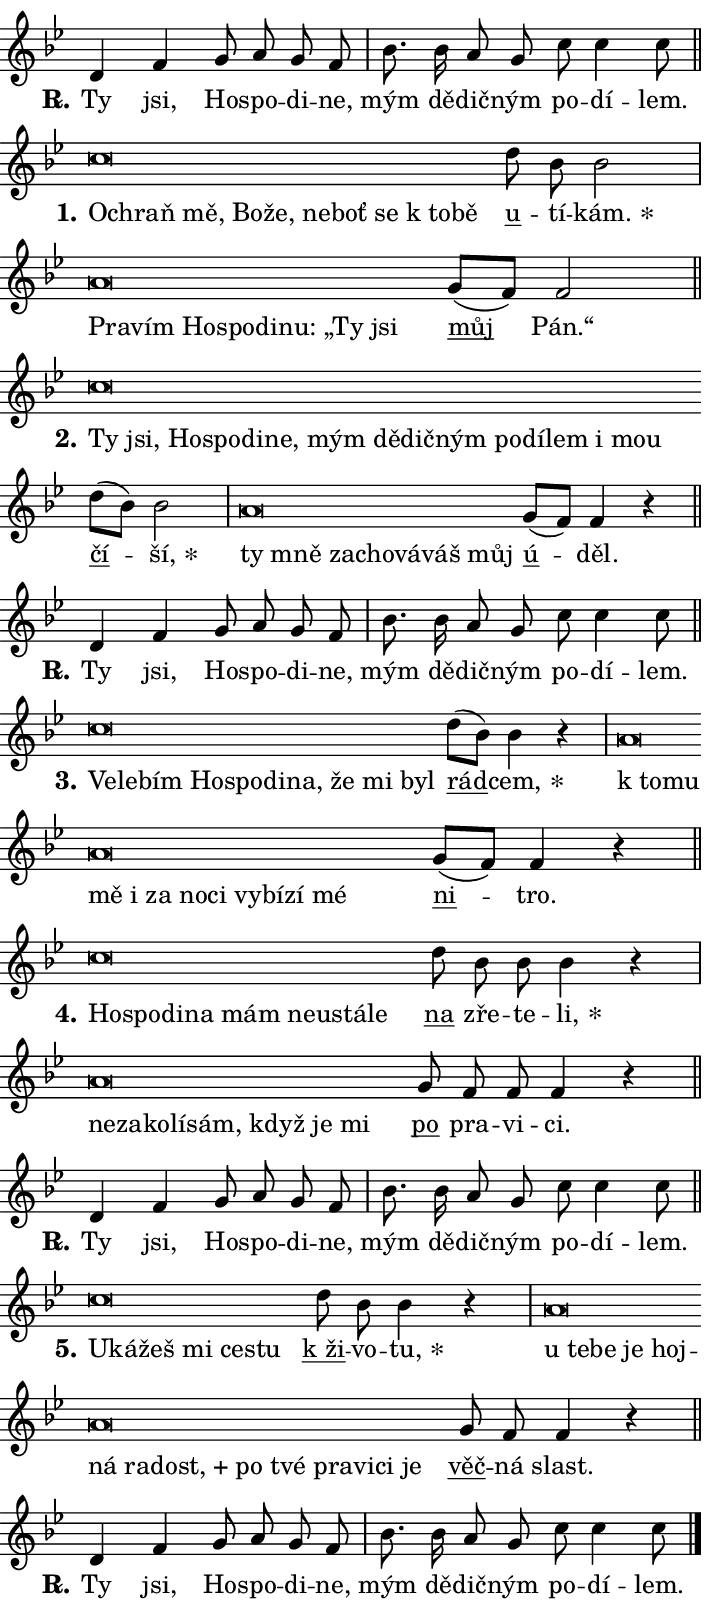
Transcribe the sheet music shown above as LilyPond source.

\version "2.24.0"
\header { tagline = "" }
\paper {
  indent = 0\cm
  top-margin = 0\cm
  right-margin = 0.13\cm % to fit lyric hyphens
  bottom-margin = 0\cm
  left-margin = 0\cm
  paper-width = 12\cm
  page-breaking = #ly:one-page-breaking
  system-system-spacing.basic-distance = #11
  score-system-spacing.basic-distance = #11
  ragged-last = ##f
}


%% Author: Thomas Morley
%% https://lists.gnu.org/archive/html/lilypond-user/2020-05/msg00002.html
#(define (line-position grob)
"Returns position of @var[grob} in current system:
   @code{'start}, if at first time-step
   @code{'end}, if at last time-step
   @code{'middle} otherwise
"
  (let* ((col (ly:item-get-column grob))
         (ln (ly:grob-object col 'left-neighbor))
         (rn (ly:grob-object col 'right-neighbor))
         (col-to-check-left (if (ly:grob? ln) ln col))
         (col-to-check-right (if (ly:grob? rn) rn col))
         (break-dir-left
           (and
             (ly:grob-property col-to-check-left 'non-musical #f)
             (ly:item-break-dir col-to-check-left)))
         (break-dir-right
           (and
             (ly:grob-property col-to-check-right 'non-musical #f)
             (ly:item-break-dir col-to-check-right))))
        (cond ((eqv? 1 break-dir-left) 'start)
              ((eqv? -1 break-dir-right) 'end)
              (else 'middle))))

#(define (tranparent-at-line-position vctor)
  (lambda (grob)
  "Relying on @code{line-position} select the relevant enry from @var{vctor}.
Used to determine transparency,"
    (case (line-position grob)
      ((end) (not (vector-ref vctor 0)))
      ((middle) (not (vector-ref vctor 1)))
      ((start) (not (vector-ref vctor 2))))))

noteHeadBreakVisibility =
#(define-music-function (break-visibility)(vector?)
"Makes @code{NoteHead}s transparent relying on @var{break-visibility}"
#{
  \override NoteHead.transparent =
    #(tranparent-at-line-position break-visibility)
#})

#(define delete-ledgers-for-transparent-note-heads
  (lambda (grob)
    "Reads whether a @code{NoteHead} is transparent.
If so this @code{NoteHead} is removed from @code{'note-heads} from
@var{grob}, which is supposed to be @code{LedgerLineSpanner}.
As a result ledgers are not printed for this @code{NoteHead}"
    (let* ((nhds-array (ly:grob-object grob 'note-heads))
           (nhds-list
             (if (ly:grob-array? nhds-array)
                 (ly:grob-array->list nhds-array)
                 '()))
           ;; Relies on the transparent-property being done before
           ;; Staff.LedgerLineSpanner.after-line-breaking is executed.
           ;; This is fragile ...
           (to-keep
             (remove
               (lambda (nhd)
                 (ly:grob-property nhd 'transparent #f))
               nhds-list)))
      ;; TODO find a better method to iterate over grob-arrays, similiar
      ;; to filter/remove etc for lists
      ;; For now rebuilt from scratch
      (set! (ly:grob-object grob 'note-heads)  '())
      (for-each
        (lambda (nhd)
          (ly:pointer-group-interface::add-grob grob 'note-heads nhd))
        to-keep))))

squashNotes = {
  \override NoteHead.X-extent = #'(-0.2 . 0.2)
  \override NoteHead.Y-extent = #'(-0.75 . 0)
  \override NoteHead.stencil =
    #(lambda (grob)
       (let ((pos (ly:grob-property grob 'staff-position)))
         (begin
           (if (< pos -7) (display "ERROR: Lower brevis then expected\n") (display ""))
           (if (<= pos -6) ly:text-interface::print ly:note-head::print))))
}
unSquashNotes = {
  \revert NoteHead.X-extent
  \revert NoteHead.Y-extent
  \revert NoteHead.stencil
}

hideNotes = \noteHeadBreakVisibility #begin-of-line-visible
unHideNotes = \noteHeadBreakVisibility #all-visible

% work-around for resetting accidentals
% https://lilypond.org/doc/v2.23/Documentation/notation/displaying-rhythms#unmetered-music
cadenzaMeasure = {
  \cadenzaOff
  \partial 1024 s1024
  \cadenzaOn
}

#(define-markup-command (accent layout props text) (markup?)
  "Underline accented syllable"
  (interpret-markup layout props
    #{\markup \override #'(offset . 4.3) \underline { #text }#}))

responsum = \markup \concat {
  "R" \hspace #-1.05 \path #0.1 #'((moveto 0 0.07) (lineto 0.9 0.8)) \hspace #0.05 "."
}

spaceSize = #0.6828661417322834 % exact space size for TeX Gyre Schola

\layout {
  \context {
    \Staff
    \remove "Time_signature_engraver"
    \override LedgerLineSpanner.after-line-breaking = #delete-ledgers-for-transparent-note-heads
  }
  \context {
    \Lyrics {
      \override LyricSpace.minimum-distance = \spaceSize
      \override LyricText.font-name = #"TeX Gyre Schola"
      \override LyricText.font-size = 1
      \override StanzaNumber.font-name = #"TeX Gyre Schola Bold"
      \override StanzaNumber.font-size = 1
    }
  }
  \context {
    \Score 
    \override NoteHead.text =
      #(lambda (grob) 
        (let ((pos (ly:grob-property grob 'staff-position)))
          #{\markup {
            \combine
              \halign #-0.55 \raise #(if (= pos -6) 0 0.5) \override #'(thickness . 2) \draw-line #'(3.2 . 0)
              \musicglyph "noteheads.sM1"
          }#}))
  }
}

% magnetic-lyrics.ily
%
%   written by
%     Jean Abou Samra <jean@abou-samra.fr>
%     Werner Lemberg <wl@gnu.org>
%
%   adapted by
%     Jiri Hon <jiri.hon@gmail.com>
%
% Version 2022-Apr-15

% https://www.mail-archive.com/lilypond-user@gnu.org/msg149350.html

#(define (Left_hyphen_pointer_engraver context)
   "Collect syllable-hyphen-syllable occurrences in lyrics and store
them in properties.  This engraver only looks to the left.  For
example, if the lyrics input is @code{foo -- bar}, it does the
following.

@itemize @bullet
@item
Set the @code{text} property of the @code{LyricHyphen} grob between
@q{foo} and @q{bar} to @code{foo}.

@item
Set the @code{left-hyphen} property of the @code{LyricText} grob with
text @q{foo} to the @code{LyricHyphen} grob between @q{foo} and
@q{bar}.
@end itemize

Use this auxiliary engraver in combination with the
@code{lyric-@/text::@/apply-@/magnetic-@/offset!} hook."
   (let ((hyphen #f)
         (text #f))
     (make-engraver
      (acknowledgers
       ((lyric-syllable-interface engraver grob source-engraver)
        (set! text grob)))
      (end-acknowledgers
       ((lyric-hyphen-interface engraver grob source-engraver)
        ;(when (not (grob::has-interface grob 'lyric-space-interface))
          (set! hyphen grob)));)
      ((stop-translation-timestep engraver)
       (when (and text hyphen)
         (ly:grob-set-object! text 'left-hyphen hyphen))
       (set! text #f)
       (set! hyphen #f)))))

#(define (lyric-text::apply-magnetic-offset! grob)
   "If the space between two syllables is less than the value in
property @code{LyricText@/.details@/.squash-threshold}, move the right
syllable to the left so that it gets concatenated with the left
syllable.

Use this function as a hook for
@code{LyricText@/.after-@/line-@/breaking} if the
@code{Left_@/hyphen_@/pointer_@/engraver} is active."
   (let ((hyphen (ly:grob-object grob 'left-hyphen #f)))
     (when hyphen
       (let ((left-text (ly:spanner-bound hyphen LEFT)))
         (when (grob::has-interface left-text 'lyric-syllable-interface)
           (let* ((common (ly:grob-common-refpoint grob left-text X))
                  (this-x-ext (ly:grob-extent grob common X))
                  (left-x-ext
                   (begin
                     ;; Trigger magnetism for left-text.
                     (ly:grob-property left-text 'after-line-breaking)
                     (ly:grob-extent left-text common X)))
                  ;; `delta` is the gap width between two syllables.
                  (delta (- (interval-start this-x-ext)
                            (interval-end left-x-ext)))
                  (details (ly:grob-property grob 'details))
                  (threshold (assoc-get 'squash-threshold details 0.2)))
             (when (< delta threshold)
               (let* (;; We have to manipulate the input text so that
                      ;; ligatures crossing syllable boundaries are not
                      ;; disabled.  For languages based on the Latin
                      ;; script this is essentially a beautification.
                      ;; However, for non-Western scripts it can be a
                      ;; necessity.
                      (lt (ly:grob-property left-text 'text))
                      (rt (ly:grob-property grob 'text))
                      (is-space (grob::has-interface hyphen 'lyric-space-interface))
                      (space (if is-space " " ""))
                      (extra-delta (if is-space spaceSize 0))
                      ;; Append new syllable.
                      (ltrt-space (if (and (string? lt) (string? rt))
                                (string-append lt space rt)
                                (make-concat-markup (list lt space rt))))
                      ;; Right-align `ltrt` to the right side.
                      (ltrt-space-markup (grob-interpret-markup
                               grob
                               (make-translate-markup
                                (cons (interval-length this-x-ext) 0)
                                (make-right-align-markup ltrt-space)))))
                 (begin
                   ;; Don't print `left-text`.
                   (ly:grob-set-property! left-text 'stencil #f)
                   ;; Set text and stencil (which holds all collected
                   ;; syllables so far) and shift it to the left.
                   (ly:grob-set-property! grob 'text ltrt-space)
                   (ly:grob-set-property! grob 'stencil ltrt-space-markup)
                   (ly:grob-translate-axis! grob (- (- delta extra-delta)) X))))))))))


#(define (lyric-hyphen::displace-bounds-first grob)
   ;; Make very sure this callback isn't triggered too early.
   (let ((left (ly:spanner-bound grob LEFT))
         (right (ly:spanner-bound grob RIGHT)))
     (ly:grob-property left 'after-line-breaking)
     (ly:grob-property right 'after-line-breaking)
     (ly:lyric-hyphen::print grob)))

squashThreshold = #0.4

\layout {
  \context {
    \Lyrics
    \consists #Left_hyphen_pointer_engraver
    \override LyricText.after-line-breaking =
      #lyric-text::apply-magnetic-offset!
    \override LyricHyphen.stencil = #lyric-hyphen::displace-bounds-first
    \override LyricText.details.squash-threshold = \squashThreshold
    \override LyricHyphen.minimum-distance = 0
    \override LyricHyphen.minimum-length = \squashThreshold
  }
}

squashText = \override LyricText.details.squash-threshold = 9999
unSquashText = \override LyricText.details.squash-threshold = \squashThreshold

leftText = \override LyricText.self-alignment-X = #LEFT
unLeftText = \revert LyricText.self-alignment-X

starOffset = #(lambda (grob) 
                (let ((x_offset (ly:self-alignment-interface::aligned-on-x-parent grob)))
                  (if (= x_offset 0) 0 (+ x_offset 1.2))))

star = #(define-music-function (syllable)(string?)
"Append star separator at the end of a syllable"
#{
  \once \override LyricText.X-offset = #starOffset
  \lyricmode { \markup {
    #syllable
    \override #'((font-name . "TeX Gyre Schola Bold")) \hspace #0.2 \lower #0.65 \larger "*"
  } }
#})

starAccent = #(define-music-function (syllable)(string?)
"Append star separator at the end of a syllable and make accent"
#{
  \once \override LyricText.X-offset = #starOffset
  \lyricmode { \markup {
    \accent #syllable
    \override #'((font-name . "TeX Gyre Schola Bold")) \hspace #0.2 \lower #0.65 \larger "*"
  } }
#})

breath = #(define-music-function (syllable)(string?)
"Append breathing indicator at the end of a syllable"
#{
  \lyricmode { \markup { #syllable "+" } }
#})

optionalBreath = #(define-music-function (syllable)(string?)
"Append optional breathing indicator at the end of a syllable"
#{
  \lyricmode { \markup { #syllable "(+)" } }
#})


\score {
    <<
        \new Voice = "melody" { \cadenzaOn \key bes \major \relative { d'4 f g8 a g f \cadenzaMeasure \bar "|" bes8. bes16 a8 g \bar "" c c4 c8 \cadenzaMeasure \bar "||" \break } }
        \new Lyrics \lyricsto "melody" { \lyricmode { \set stanza = \responsum
Ty jsi, Ho -- spo -- di -- ne, mým dě -- dič -- ným po -- dí -- lem. } }
    >>
    \layout {}
}

\score {
    <<
        \new Voice = "melody" { \cadenzaOn \key bes \major \relative { \squashNotes c''\breve*1/16 \hideNotes \breve*1/16 \bar "" \breve*1/16 \bar "" \breve*1/16 \bar "" \breve*1/16 \bar "" \breve*1/16 \bar "" \breve*1/16 \bar "" \breve*1/16 \bar "" \breve*1/16 \breve*1/16 \bar "" \unHideNotes \unSquashNotes \bar "" d8 bes bes2 \cadenzaMeasure \bar "|" \squashNotes a\breve*1/16 \hideNotes \breve*1/16 \bar "" \breve*1/16 \bar "" \breve*1/16 \bar "" \breve*1/16 \bar "" \breve*1/16 \bar "" \breve*1/16 \breve*1/16 \bar "" \unHideNotes \unSquashNotes \bar "" g8[( f)] f2 \cadenzaMeasure \bar "||" \break } }
        \new Lyrics \lyricsto "melody" { \lyricmode { \set stanza = "1."
\leftText O -- \squashText chraň mě, Bo -- že, ne -- boť se "k to" -- bě \unLeftText \unSquashText \markup \accent u -- tí -- \star kám. \leftText Pra -- \squashText vím Ho -- spo -- di -- nu: „Ty jsi \unLeftText \unSquashText \markup \accent můj Pán.“ } }
    >>
    \layout {}
}

\score {
    <<
        \new Voice = "melody" { \cadenzaOn \key bes \major \relative { \squashNotes c''\breve*1/16 \hideNotes \breve*1/16 \bar "" \breve*1/16 \bar "" \breve*1/16 \bar "" \breve*1/16 \bar "" \breve*1/16 \bar "" \breve*1/16 \bar "" \breve*1/16 \bar "" \breve*1/16 \bar "" \breve*1/16 \bar "" \breve*1/16 \bar "" \breve*1/16 \bar "" \breve*1/16 \bar "" \breve*1/16 \breve*1/16 \bar "" \unHideNotes \unSquashNotes \bar "" d8[( bes)] bes2 \cadenzaMeasure \bar "|" \squashNotes a\breve*1/16 \hideNotes \breve*1/16 \bar "" \breve*1/16 \bar "" \breve*1/16 \bar "" \breve*1/16 \bar "" \breve*1/16 \breve*1/16 \bar "" \unHideNotes \unSquashNotes \bar "" g8[( f)] f4 r \cadenzaMeasure \bar "||" \break } }
        \new Lyrics \lyricsto "melody" { \lyricmode { \set stanza = "2."
\leftText Ty \squashText jsi, Ho -- spo -- di -- ne, mým dě -- dič -- ným po -- dí -- lem i mou \unLeftText \unSquashText \markup \accent čí -- \star ší, \leftText ty \squashText mně za -- cho -- vá -- váš můj \unLeftText \unSquashText \markup \accent ú -- děl. } }
    >>
    \layout {}
}

\score {
    <<
        \new Voice = "melody" { \cadenzaOn \key bes \major \relative { d'4 f g8 a g f \cadenzaMeasure \bar "|" bes8. bes16 a8 g \bar "" c c4 c8 \cadenzaMeasure \bar "||" \break } }
        \new Lyrics \lyricsto "melody" { \lyricmode { \set stanza = \responsum
Ty jsi, Ho -- spo -- di -- ne, mým dě -- dič -- ným po -- dí -- lem. } }
    >>
    \layout {}
}

\score {
    <<
        \new Voice = "melody" { \cadenzaOn \key bes \major \relative { \squashNotes c''\breve*1/16 \hideNotes \breve*1/16 \bar "" \breve*1/16 \bar "" \breve*1/16 \bar "" \breve*1/16 \bar "" \breve*1/16 \bar "" \breve*1/16 \bar "" \breve*1/16 \bar "" \breve*1/16 \breve*1/16 \bar "" \unHideNotes \unSquashNotes \bar "" d8[( bes)] bes4 r \cadenzaMeasure \bar "|" \squashNotes a\breve*1/16 \hideNotes \breve*1/16 \bar "" \breve*1/16 \bar "" \breve*1/16 \bar "" \breve*1/16 \bar "" \breve*1/16 \bar "" \breve*1/16 \bar "" \breve*1/16 \bar "" \breve*1/16 \bar "" \breve*1/16 \breve*1/16 \bar "" \unHideNotes \unSquashNotes \bar "" g8[( f)] f4 r \cadenzaMeasure \bar "||" \break } }
        \new Lyrics \lyricsto "melody" { \lyricmode { \set stanza = "3."
\leftText Ve -- \squashText le -- bím Ho -- spo -- di -- na, že mi byl \unLeftText \unSquashText \markup \accent rád -- \star cem, \leftText "k to" -- \squashText mu mě i za no -- ci vy -- bí -- zí mé \unLeftText \unSquashText \markup \accent ni -- tro. } }
    >>
    \layout {}
}

\score {
    <<
        \new Voice = "melody" { \cadenzaOn \key bes \major \relative { \squashNotes c''\breve*1/16 \hideNotes \breve*1/16 \bar "" \breve*1/16 \bar "" \breve*1/16 \bar "" \breve*1/16 \bar "" \breve*1/16 \bar "" \breve*1/16 \bar "" \breve*1/16 \breve*1/16 \bar "" \unHideNotes \unSquashNotes \bar "" d8 bes bes bes4 r \cadenzaMeasure \bar "|" \squashNotes a\breve*1/16 \hideNotes \breve*1/16 \bar "" \breve*1/16 \bar "" \breve*1/16 \bar "" \breve*1/16 \bar "" \breve*1/16 \bar "" \breve*1/16 \breve*1/16 \bar "" \unHideNotes \unSquashNotes \bar "" g8 f f f4 r \cadenzaMeasure \bar "||" \break } }
        \new Lyrics \lyricsto "melody" { \lyricmode { \set stanza = "4."
\leftText Ho -- \squashText spo -- di -- na mám ne -- u -- stá -- le \unLeftText \unSquashText \markup \accent na zře -- te -- \star li, \leftText ne -- \squashText za -- ko -- lí -- sám, když je mi \unLeftText \unSquashText \markup \accent po pra -- vi -- ci. } }
    >>
    \layout {}
}

\score {
    <<
        \new Voice = "melody" { \cadenzaOn \key bes \major \relative { d'4 f g8 a g f \cadenzaMeasure \bar "|" bes8. bes16 a8 g \bar "" c c4 c8 \cadenzaMeasure \bar "||" \break } }
        \new Lyrics \lyricsto "melody" { \lyricmode { \set stanza = \responsum
Ty jsi, Ho -- spo -- di -- ne, mým dě -- dič -- ným po -- dí -- lem. } }
    >>
    \layout {}
}

\score {
    <<
        \new Voice = "melody" { \cadenzaOn \key bes \major \relative { \squashNotes c''\breve*1/16 \hideNotes \breve*1/16 \bar "" \breve*1/16 \bar "" \breve*1/16 \bar "" \breve*1/16 \breve*1/16 \bar "" \unHideNotes \unSquashNotes \bar "" d8 bes bes4 r \cadenzaMeasure \bar "|" \squashNotes a\breve*1/16 \hideNotes \breve*1/16 \bar "" \breve*1/16 \bar "" \breve*1/16 \bar "" \breve*1/16 \bar "" \breve*1/16 \bar "" \breve*1/16 \bar "" \breve*1/16 \bar "" \breve*1/16 \bar "" \breve*1/16 \bar "" \breve*1/16 \bar "" \breve*1/16 \bar "" \breve*1/16 \breve*1/16 \bar "" \unHideNotes \unSquashNotes \bar "" g8 f f4 r \cadenzaMeasure \bar "||" \break } }
        \new Lyrics \lyricsto "melody" { \lyricmode { \set stanza = "5."
\leftText U -- \squashText ká -- žeš mi ce -- stu \unLeftText \unSquashText \markup \accent "k ži" -- vo -- \star tu, \leftText u \squashText te -- be je hoj -- ná ra -- \breath "dost," po tvé pra -- vi -- ci je \unLeftText \unSquashText \markup \accent věč -- ná slast. } }
    >>
    \layout {}
}

\score {
    <<
        \new Voice = "melody" { \cadenzaOn \key bes \major \relative { d'4 f g8 a g f \cadenzaMeasure \bar "|" bes8. bes16 a8 g \bar "" c c4 c8 \cadenzaMeasure \bar "||" \break } \bar "|." }
        \new Lyrics \lyricsto "melody" { \lyricmode { \set stanza = \responsum
Ty jsi, Ho -- spo -- di -- ne, mým dě -- dič -- ným po -- dí -- lem. } }
    >>
    \layout {}
}
